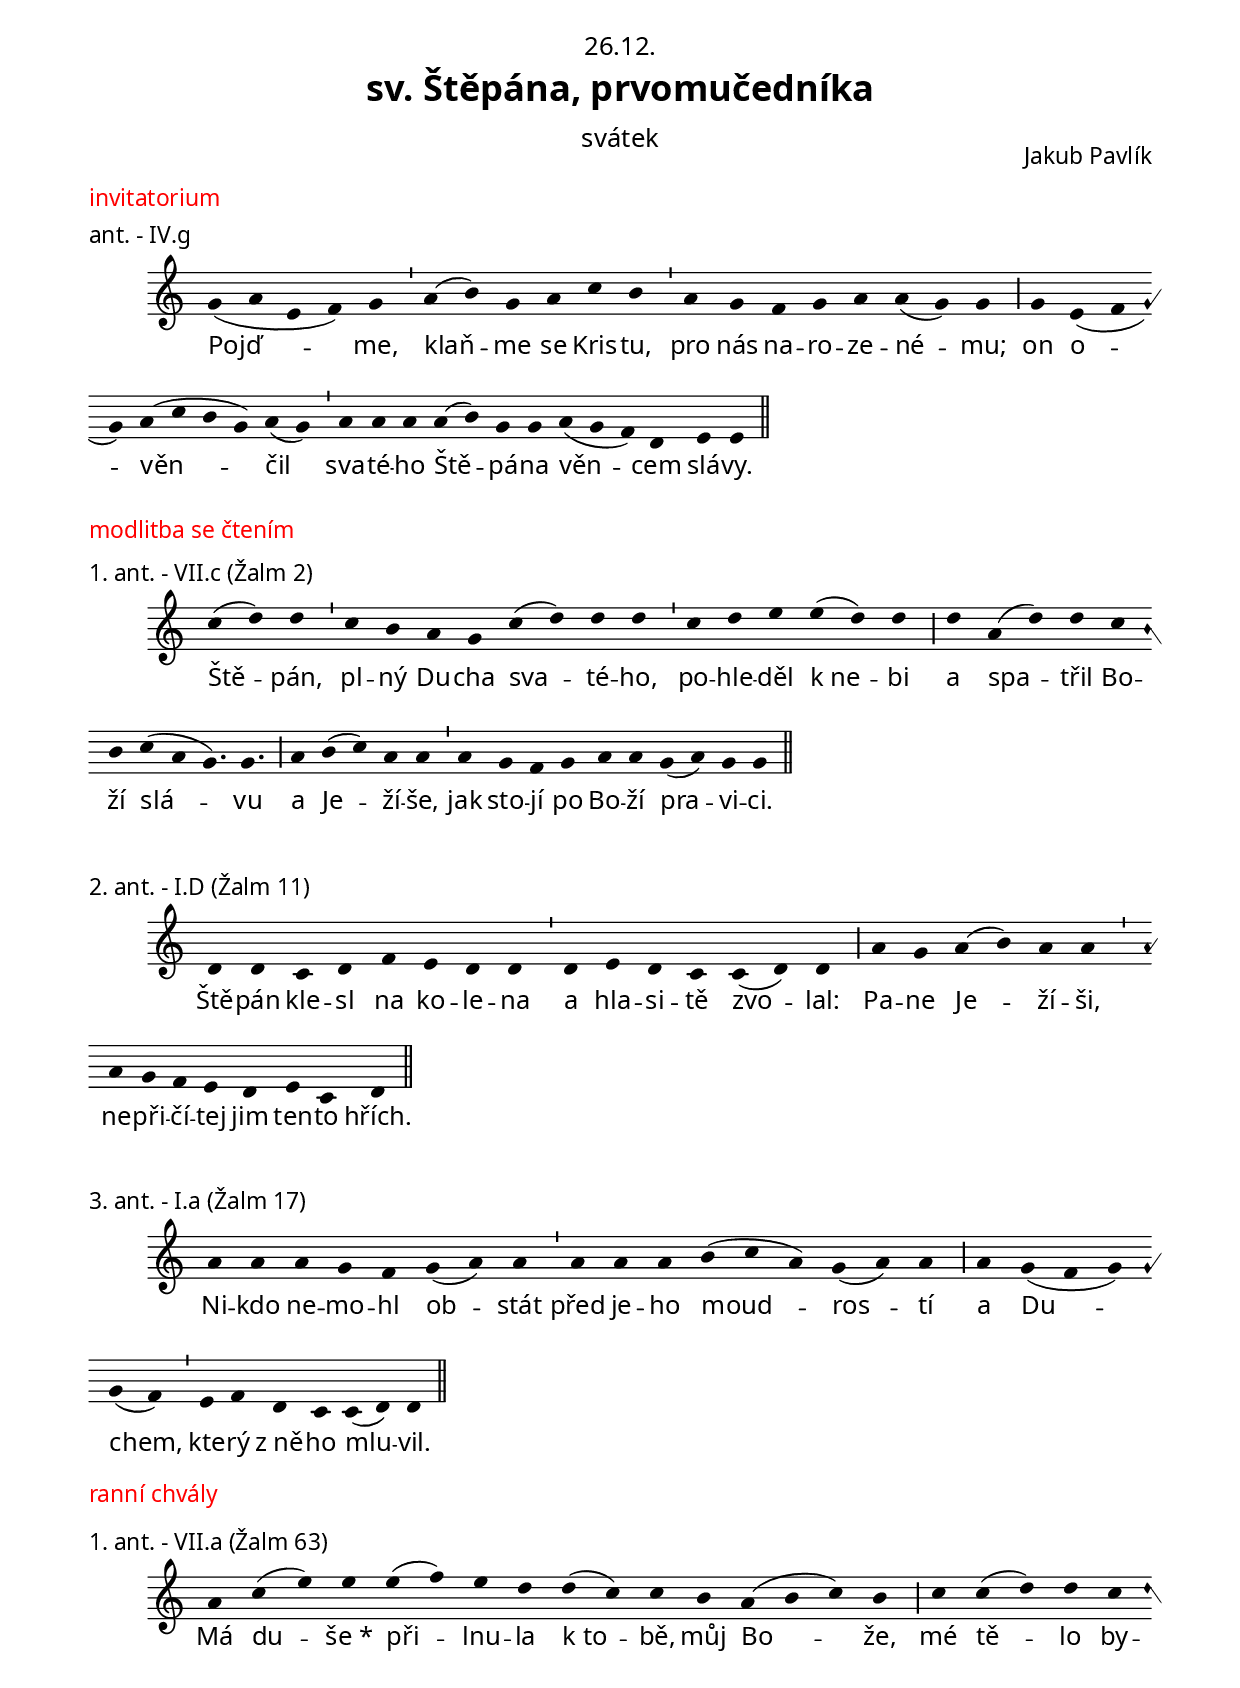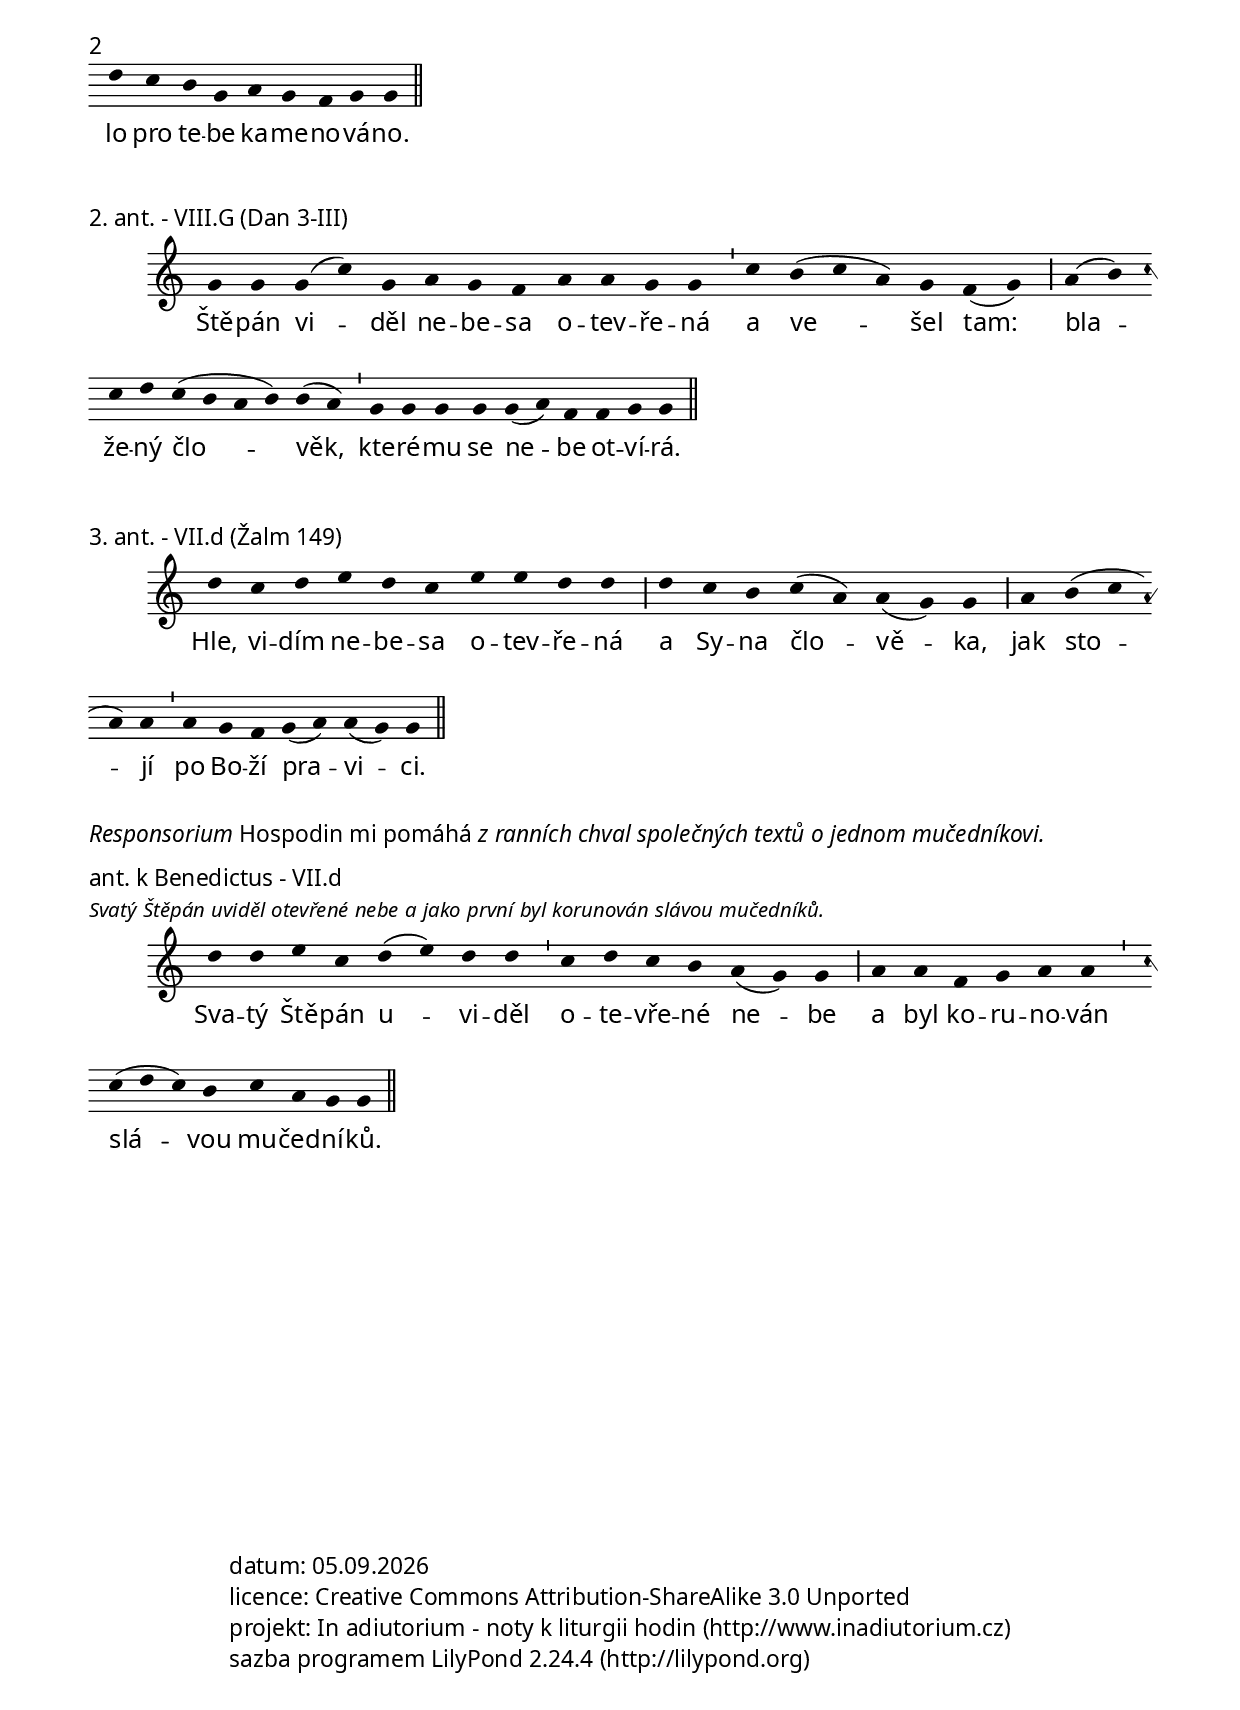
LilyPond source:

\version "2.16.0"

\include "../spolecne.ly"

\header {
  title = \markup\titleSvatek
            "sv. Štěpána, prvomučedníka"
            "svátek"
            26.12.
  composer = "Jakub Pavlík"
}

\markup {\nadpisHodinka {"invitatorium"}}

\score {
  \relative c'' {
    \choralniRezim
    g4( a e f) g \barMin
    a( b) g a c b \barMin
    a g f g a a( g) g \barMaior
    g e( f g) a( c b g) a( g) \barMin
    a a a a( b) g g a( g f) d e e \barFinalis
  }
  \addlyrics {
    Pojď -- me,
    klaň -- me se Kris -- tu,
    pro nás na -- ro -- ze -- né -- mu;
    on o -- věn -- čil sva -- té -- ho Ště -- pá -- na
    věn -- cem slá -- vy.
  }
  \header {
    quid = "ant."
    modus = "IV"
    differentia = "g"
    psalmus = ""
    fial = "sanktoral/0928vaclav.ly#invit?zacatek&konec"
    id = "invit"
    piece = \markup {\sestavTitulekBezZalmu}
  }
}

\markup {\nadpisHodinka {"modlitba se čtením"}}

\score {
  \relative c'' {
    \choralniRezim
    c4( d) d \barMin
    c b a g c( d) d d \barMin
    c d e e( d) d \barMaior
    d a( d) d c b c( a g4.) g \barMaior
    a4 b( c) a a \barMin
    a g f g a a g( a) g g \barFinalis
  }
  \addlyrics {
    Ště -- pán,
    pl -- ný Du -- cha sva -- té -- ho,
    po -- hle -- děl k_ne -- bi
    a spa -- třil Bo -- ží slá -- vu
    a Je -- ží -- še,
    jak sto -- jí po Bo -- ží pra -- vi -- ci.
  }
  \header {
    quid = "1. ant."
    modus = "VII"
    differentia = "c"
    psalmus = "Žalm 2"
    id = "mc-a1"
    piece = \markup {\sestavTitulek}
  }
}

\score {
  \relative c' {
    \choralniRezim
    d4 d c d f e d d \barMin
    d e d c c( d) d \barMaior
    a' g a( b) a a \barMin
    a g f e d e c d \barFinalis
  }
  \addlyrics {
    Ště -- pán kle -- sl na ko -- le -- na
    a hla -- si -- tě zvo -- lal:
    Pa -- ne Je -- ží -- ši,
    ne -- při -- čí -- tej jim ten -- to hřích.
  }
  \header {
    quid = "2. ant."
    modus = "I"
    differentia = "D"
    psalmus = "Žalm 11"
    id = "mc-a2"
    piece = \markup {\sestavTitulek}
  }
}

\score {
  \relative c'' {
    \choralniRezim
    a4 a a g f g( a) a \barMin
    a a a b( c a) g( a) a \barMaior
    a g( f g) g( f) \barMin
    e f d c c( d) d \barFinalis
  }
  \addlyrics {
    Ni -- kdo ne -- mo -- hl ob -- stát
    před je -- ho moud -- ros -- tí
    a Du -- chem,
    kte -- rý z_ně -- ho mlu -- vil.
  }
  \header {
    quid = "3. ant."
    modus = "I"
    differentia = "a"
    psalmus = "Žalm 17"
    id = "mc-a3"
    piece = \markup {\sestavTitulek}
  }
}

\markup {\nadpisHodinka {"ranní chvály"}}

\score {
  \relative c'' {
    \choralniRezim
    a4 c( e) e e( f) e d d( c) c b a( b c) b \barMaior
    c c( d) d c d c b g a g f g g \barFinalis
  }
  \addlyrics {
    Má du -- še_* při -- lnu -- la k_to -- bě, můj Bo -- že,
    mé tě -- lo by -- lo pro te -- be ka -- me -- no -- vá -- no.
  }
  \header {
    quid = "1. ant."
    modus = "VII"
    differentia = "a"
    psalmus = "Žalm 63"
    id = "rch-a1"
    fons = "Vavrinec; jen prvni pulka"
    fial = "fial://sanktoral/0810vavrinec.ly#rch-a1?zacatek"
    piece = \markup {\sestavTitulek}
  }
}

\score {
  \relative c'' {
    \choralniRezim
    g4 g g( c) g a g f a a g g \barMin
    c b( c a) g f( g) \barMaior
    a( b) c d c( b a b) b( a) \barMin
    g g g g g( a) f f g g \barFinalis
  }
  \addlyrics {
    Ště -- pán vi -- děl ne -- be -- sa o -- tev -- ře -- ná
    a ve -- šel tam:
    bla -- že -- ný člo -- věk,
    kte -- ré -- mu se ne -- be ot -- ví -- rá.
  }
  \header {
    quid = "2. ant."
    modus = "VIII"
    differentia = "G"
    psalmus = "Dan 3-III"
    id = "rch-a2"
    piece = \markup {\sestavTitulek}
  }
}

\score {
  \relative c'' {
    \choralniRezim
    d4 c d e d c e e d d \barMaior
    d c b c( a) a( g) g \barMaior
    a b( c a) a \barMin a g f g( a) a( g) g \barFinalis
  }
  \addlyrics {
    Hle, vi -- dím ne -- be -- sa o -- tev -- ře -- ná
    a Sy -- na člo -- vě -- ka,
    jak sto -- jí po Bo -- ží pra -- vi -- ci.
  }
  \header {
    quid = "3. ant."
    modus = "VII"
    differentia = "d"
    psalmus = "Žalm 149"
    id = "rch-a3"
    piece = \markup {\sestavTitulek}
  }
}

\markup\italic{
  Responsorium \upright{Hospodin mi pomáhá}
  z ranních chval společných textů o jednom mučedníkovi.
}

\score {
  \relative c'' {
    \choralniRezim
    d4 d e c d( e) d d \barMin c d c b a( g) g \barMaior
    a a f g a a \barMin c( d c) b c a g g \barFinalis
  }
  \addlyrics {
    Sva -- tý Ště -- pán u -- vi -- děl o -- te -- vře -- né ne -- be
    a byl ko -- ru -- no -- ván slá -- vou mu -- čed -- ní -- ků.
  }
  \header {
    textus_approbatus = "Svatý Štěpán uviděl otevřené nebe
    a jako první byl korunován slávou mučedníků."
    quid = "ant. k Benedictus"
    modus = "VII"
    differentia = "d"
    psalmus = ""
    placet = "rozhodně upravit na oficiální text"
    id = "rch-aben"
    piece = \markup {\sestavTitulekBezZalmu}
  }
}